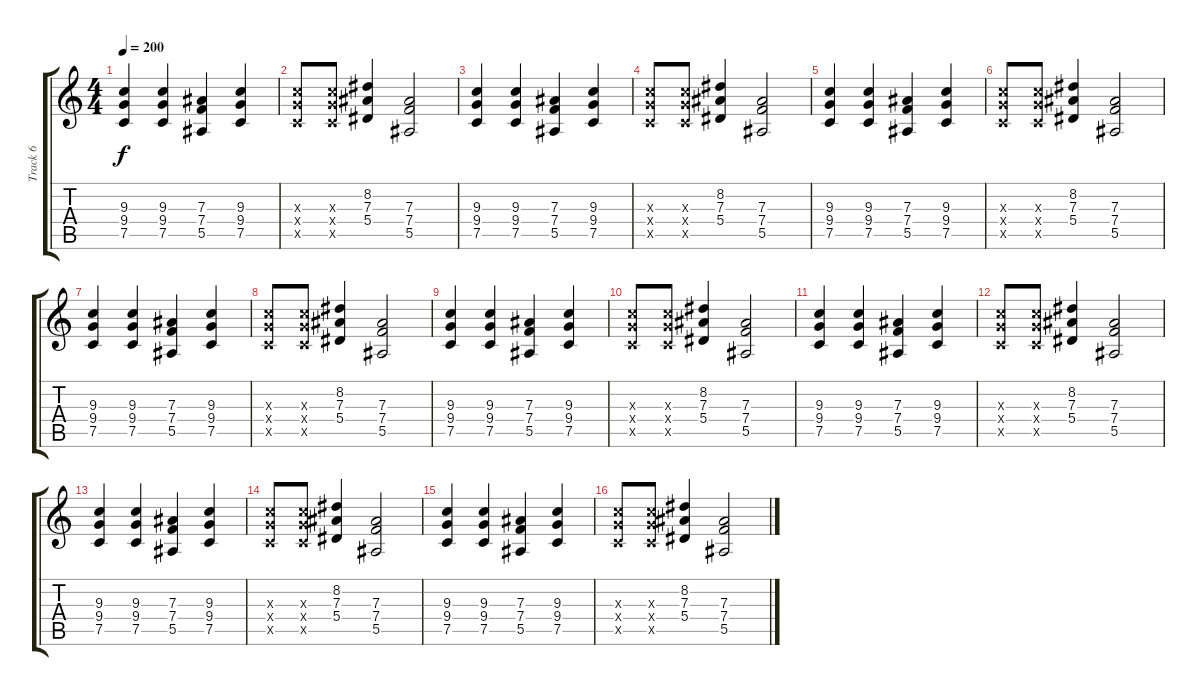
\track ("Track 6" "Track 6") {instrument distortionguitar}
\staff {score tabs}
\tuning (C4 G3 Eb3 Bb2 F2 C2) {hide}
\ts (4 4)
\tempo 200
\clef g2
\ks c
(9.3 9.4 7.5).4{dy f} (9.3 9.4 7.5).4 (7.3 7.4 5.5).4 (9.3 9.4 7.5).4 |
(9.3{x} 9.4{x} 7.5{x}).8 (9.3{x} 9.4{x} 7.5{x}).8 (8.2 7.3 5.4).4 (7.3 7.4 5.5).2 |
(9.3 9.4 7.5).4 (9.3 9.4 7.5).4 (7.3 7.4 5.5).4 (9.3 9.4 7.5).4 |
(9.3{x} 9.4{x} 7.5{x}).8 (9.3{x} 9.4{x} 7.5{x}).8 (8.2 7.3 5.4).4 (7.3 7.4 5.5).2 |
(9.3 9.4 7.5).4 (9.3 9.4 7.5).4 (7.3 7.4 5.5).4 (9.3 9.4 7.5).4 |
(9.3{x} 9.4{x} 7.5{x}).8 (9.3{x} 9.4{x} 7.5{x}).8 (8.2 7.3 5.4).4 (7.3 7.4 5.5).2 |
(9.3 9.4 7.5).4 (9.3 9.4 7.5).4 (7.3 7.4 5.5).4 (9.3 9.4 7.5).4 |
(9.3{x} 9.4{x} 7.5{x}).8 (9.3{x} 9.4{x} 7.5{x}).8 (8.2 7.3 5.4).4 (7.3 7.4 5.5).2 |
(9.3 9.4 7.5).4 (9.3 9.4 7.5).4 (7.3 7.4 5.5).4 (9.3 9.4 7.5).4 |
(9.3{x} 9.4{x} 7.5{x}).8 (9.3{x} 9.4{x} 7.5{x}).8 (8.2 7.3 5.4).4 (7.3 7.4 5.5).2 |
(9.3 9.4 7.5).4 (9.3 9.4 7.5).4 (7.3 7.4 5.5).4 (9.3 9.4 7.5).4 |
(9.3{x} 9.4{x} 7.5{x}).8 (9.3{x} 9.4{x} 7.5{x}).8 (8.2 7.3 5.4).4 (7.3 7.4 5.5).2 |
(9.3 9.4 7.5).4 (9.3 9.4 7.5).4 (7.3 7.4 5.5).4 (9.3 9.4 7.5).4 |
(9.3{x} 9.4{x} 7.5{x}).8 (9.3{x} 9.4{x} 7.5{x}).8 (8.2 7.3 5.4).4 (7.3 7.4 5.5).2 |
(9.3 9.4 7.5).4 (9.3 9.4 7.5).4 (7.3 7.4 5.5).4 (9.3 9.4 7.5).4 |
(9.3{x} 9.4{x} 7.5{x}).8 (9.3{x} 9.4{x} 7.5{x}).8 (8.2 7.3 5.4).4 (7.3 7.4 5.5).2
